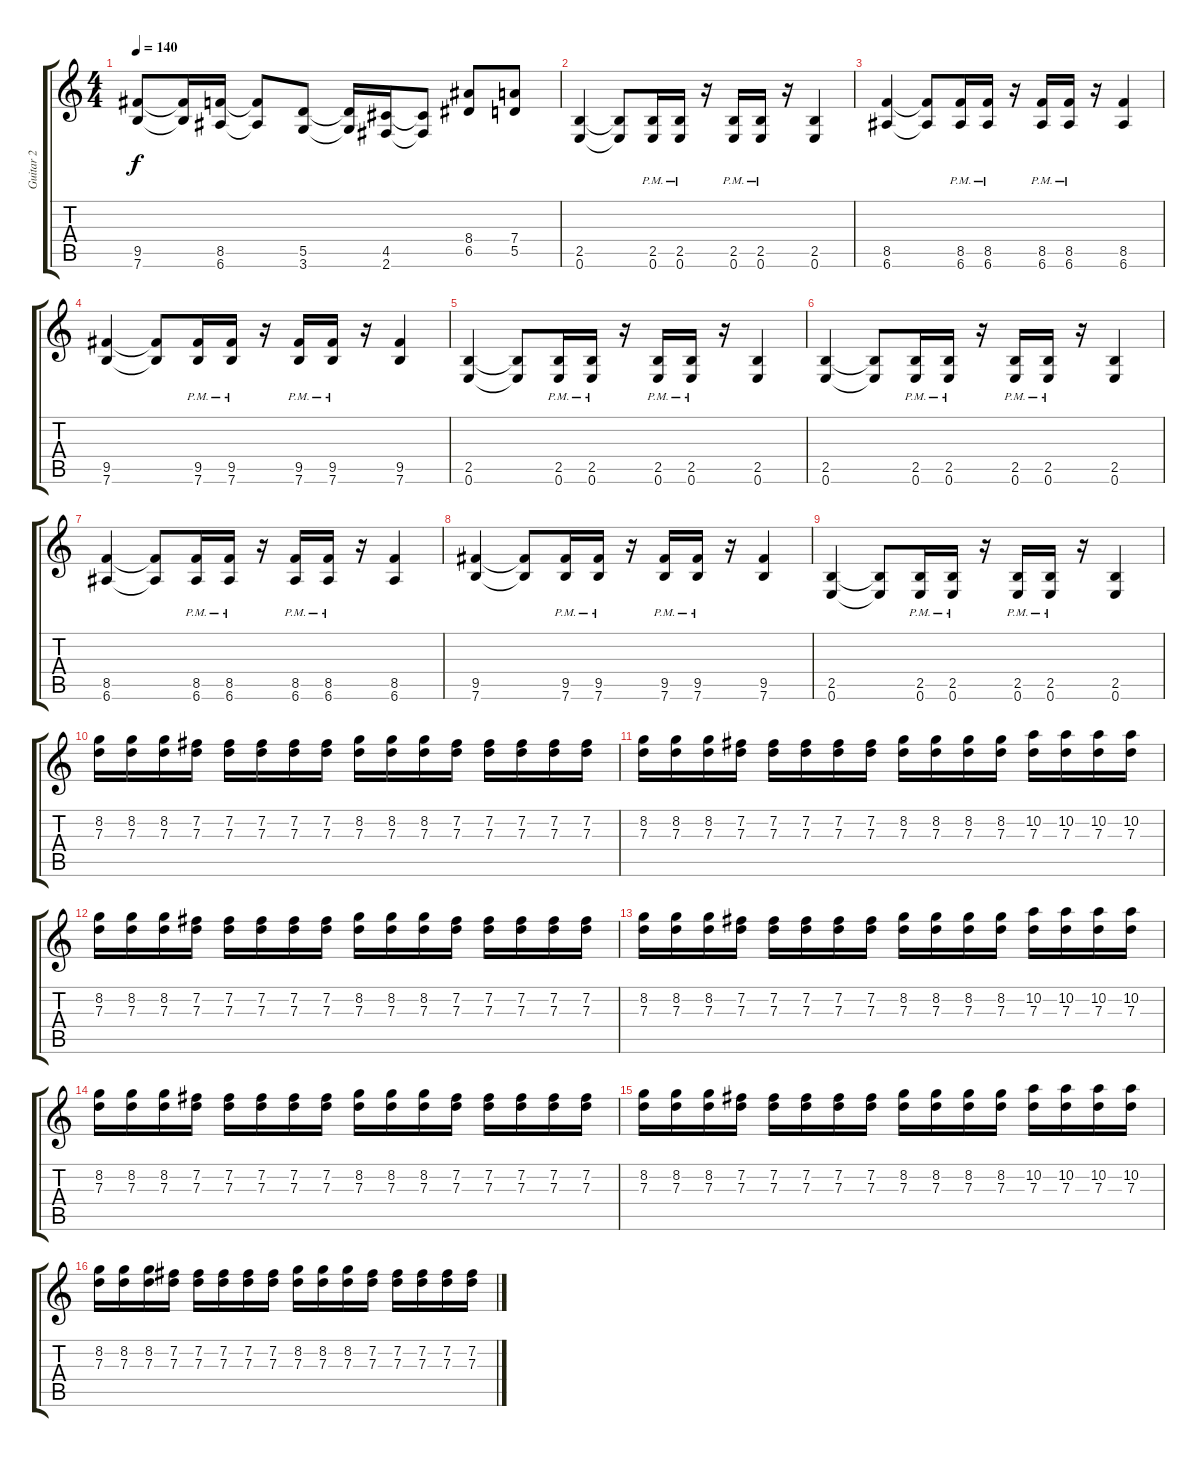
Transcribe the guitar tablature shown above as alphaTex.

\track ("Guitar 2" "Guitar 2") {instrument overdrivenguitar}
\staff {score tabs}
\tuning (E4 B3 G3 D3 A2 E2) {hide}
\ts (4 4)
\tempo 140
\clef g2
\ks c
(9.5 7.6).8{dy f} (9.5{t} 7.6{t}).16 (8.5 6.6).16 (8.5{t} 6.6{t}).8 (5.5 3.6).8 (5.5{t} 3.6{t}).16 (4.5 2.6).16 (4.5{t} 2.6{t}).8 (8.4 6.5).8 (7.4 5.5).8 |
(2.5 0.6).4 (2.5{t} 0.6{t}).8 (2.5{pm} 0.6{pm}).16 (2.5{pm} 0.6{pm}).16 r.16 (2.5{pm} 0.6{pm}).16 (2.5{pm} 0.6{pm}).16 r.16 (2.5 0.6).4 |
(8.5 6.6).4 (8.5{t} 6.6{t}).8 (8.5{pm} 6.6{pm}).16 (8.5{pm} 6.6{pm}).16 r.16 (8.5{pm} 6.6{pm}).16 (8.5{pm} 6.6{pm}).16 r.16 (8.5 6.6).4 |
(9.5 7.6).4 (9.5{t} 7.6{t}).8 (9.5{pm} 7.6{pm}).16 (9.5{pm} 7.6{pm}).16 r.16 (9.5{pm} 7.6{pm}).16 (9.5{pm} 7.6{pm}).16 r.16 (9.5 7.6).4 |
(2.5 0.6).4 (2.5{t} 0.6{t}).8 (2.5{pm} 0.6{pm}).16 (2.5{pm} 0.6{pm}).16 r.16 (2.5{pm} 0.6{pm}).16 (2.5{pm} 0.6{pm}).16 r.16 (2.5 0.6).4 |
(2.5 0.6).4 (2.5{t} 0.6{t}).8 (2.5{pm} 0.6{pm}).16 (2.5{pm} 0.6{pm}).16 r.16 (2.5{pm} 0.6{pm}).16 (2.5{pm} 0.6{pm}).16 r.16 (2.5 0.6).4 |
(8.5 6.6).4 (8.5{t} 6.6{t}).8 (8.5{pm} 6.6{pm}).16 (8.5{pm} 6.6{pm}).16 r.16 (8.5{pm} 6.6{pm}).16 (8.5{pm} 6.6{pm}).16 r.16 (8.5 6.6).4 |
(9.5 7.6).4 (9.5{t} 7.6{t}).8 (9.5{pm} 7.6{pm}).16 (9.5{pm} 7.6{pm}).16 r.16 (9.5{pm} 7.6{pm}).16 (9.5{pm} 7.6{pm}).16 r.16 (9.5 7.6).4 |
(2.5 0.6).4 (2.5{t} 0.6{t}).8 (2.5{pm} 0.6{pm}).16 (2.5{pm} 0.6{pm}).16 r.16 (2.5{pm} 0.6{pm}).16 (2.5{pm} 0.6{pm}).16 r.16 (2.5 0.6).4 |
(8.2 7.3).16 (8.2 7.3).16 (8.2 7.3).16 (7.2 7.3).16 (7.2 7.3).16 (7.2 7.3).16 (7.2 7.3).16 (7.2 7.3).16 (8.2 7.3).16 (8.2 7.3).16 (8.2 7.3).16 (7.2 7.3).16 (7.2 7.3).16 (7.2 7.3).16 (7.2 7.3).16 (7.2 7.3).16 |
(8.2 7.3).16 (8.2 7.3).16 (8.2 7.3).16 (7.2 7.3).16 (7.2 7.3).16 (7.2 7.3).16 (7.2 7.3).16 (7.2 7.3).16 (8.2 7.3).16 (8.2 7.3).16 (8.2 7.3).16 (8.2 7.3).16 (10.2 7.3).16 (10.2 7.3).16 (10.2 7.3).16 (10.2 7.3).16 |
(8.2 7.3).16 (8.2 7.3).16 (8.2 7.3).16 (7.2 7.3).16 (7.2 7.3).16 (7.2 7.3).16 (7.2 7.3).16 (7.2 7.3).16 (8.2 7.3).16 (8.2 7.3).16 (8.2 7.3).16 (7.2 7.3).16 (7.2 7.3).16 (7.2 7.3).16 (7.2 7.3).16 (7.2 7.3).16 |
(8.2 7.3).16 (8.2 7.3).16 (8.2 7.3).16 (7.2 7.3).16 (7.2 7.3).16 (7.2 7.3).16 (7.2 7.3).16 (7.2 7.3).16 (8.2 7.3).16 (8.2 7.3).16 (8.2 7.3).16 (8.2 7.3).16 (10.2 7.3).16 (10.2 7.3).16 (10.2 7.3).16 (10.2 7.3).16 |
(8.2 7.3).16 (8.2 7.3).16 (8.2 7.3).16 (7.2 7.3).16 (7.2 7.3).16 (7.2 7.3).16 (7.2 7.3).16 (7.2 7.3).16 (8.2 7.3).16 (8.2 7.3).16 (8.2 7.3).16 (7.2 7.3).16 (7.2 7.3).16 (7.2 7.3).16 (7.2 7.3).16 (7.2 7.3).16 |
(8.2 7.3).16 (8.2 7.3).16 (8.2 7.3).16 (7.2 7.3).16 (7.2 7.3).16 (7.2 7.3).16 (7.2 7.3).16 (7.2 7.3).16 (8.2 7.3).16 (8.2 7.3).16 (8.2 7.3).16 (8.2 7.3).16 (10.2 7.3).16 (10.2 7.3).16 (10.2 7.3).16 (10.2 7.3).16 |
(8.2 7.3).16 (8.2 7.3).16 (8.2 7.3).16 (7.2 7.3).16 (7.2 7.3).16 (7.2 7.3).16 (7.2 7.3).16 (7.2 7.3).16 (8.2 7.3).16 (8.2 7.3).16 (8.2 7.3).16 (7.2 7.3).16 (7.2 7.3).16 (7.2 7.3).16 (7.2 7.3).16 (7.2 7.3).16
